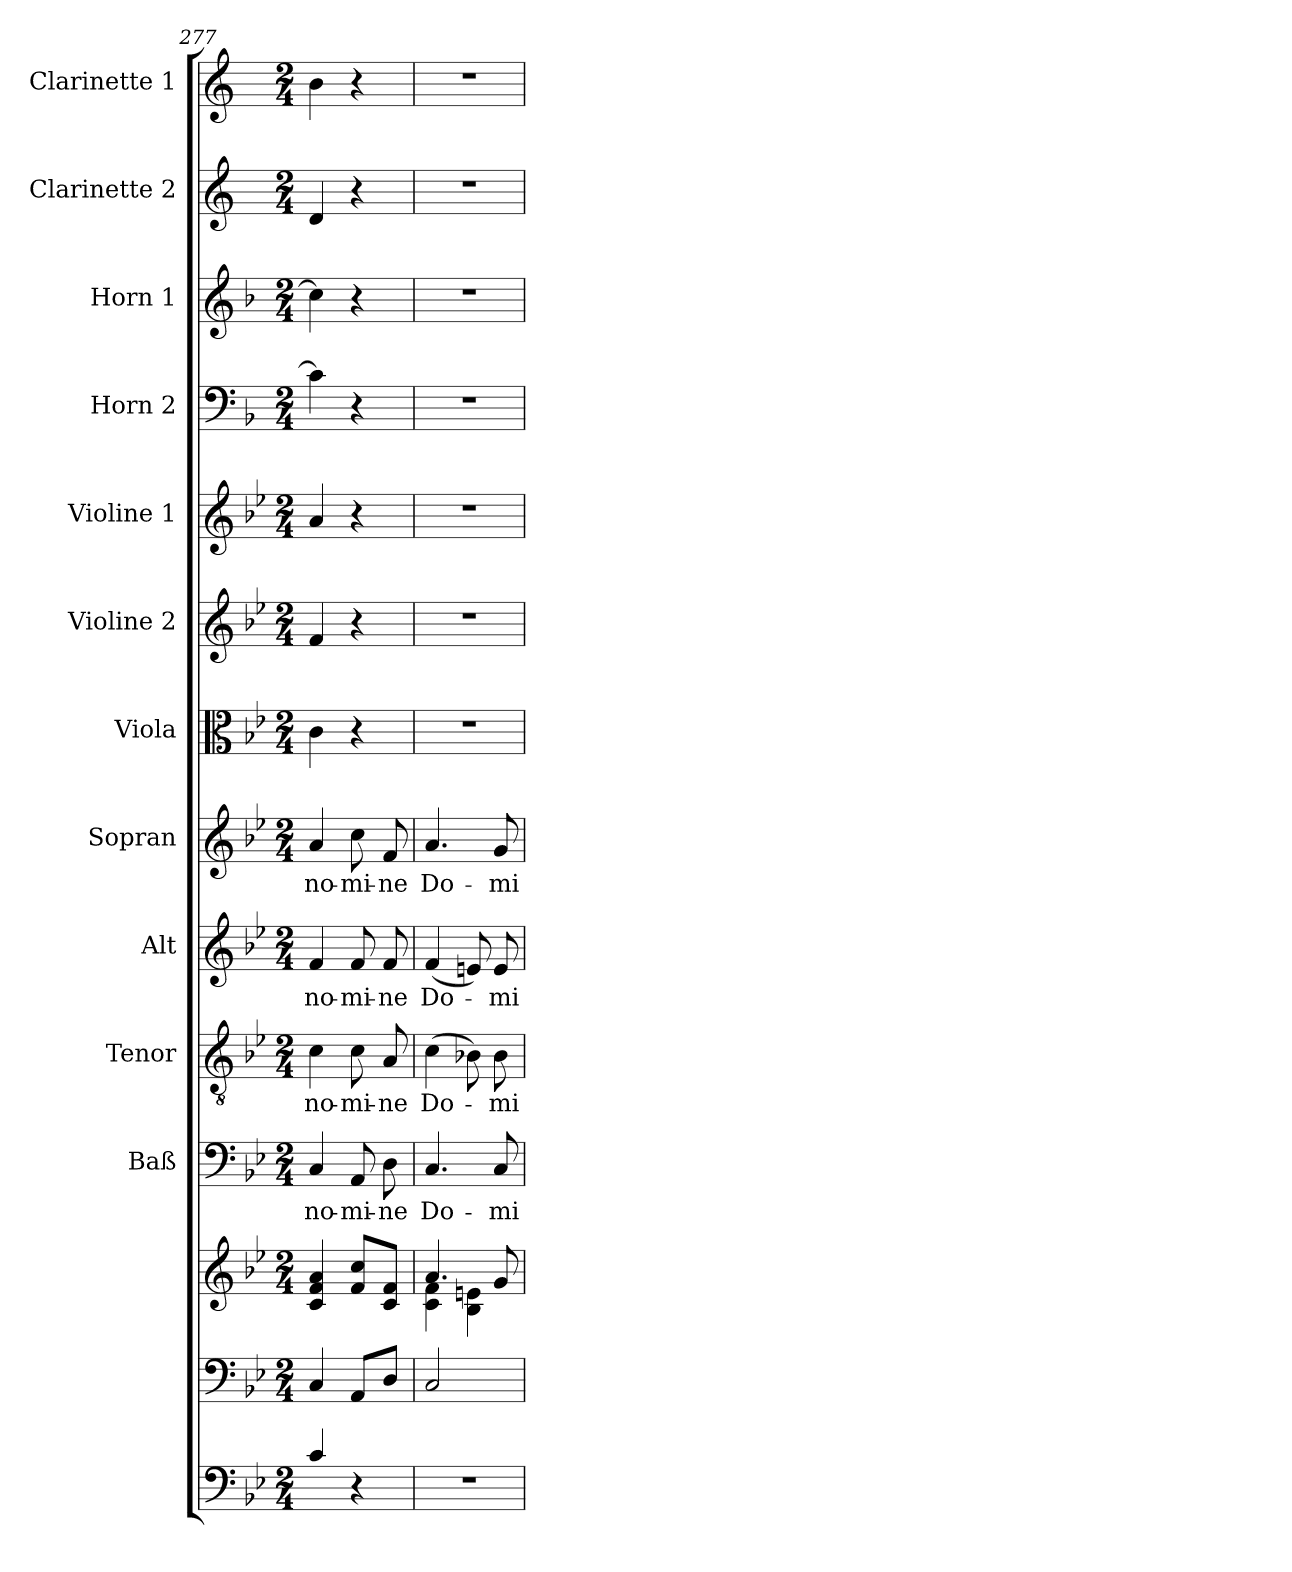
**kern	**kern	**kern	**kern	**text	**kern	**text	**kern	**text	**kern	**text	**kern	**kern	**kern	**kern	**kern	**kern	**kern
*part13	*part12	*part12	*part11	*part11	*part10	*part10	*part9	*part9	*part8	*part8	*part7	*part6	*part5	*part4	*part3	*part2	*part1
*staff14	*staff13	*staff12	*staff11	*staff11	*staff10	*staff10	*staff9	*staff9	*staff8	*staff8	*staff7	*staff6	*staff5	*staff4	*staff3	*staff2	*staff1
*	*	*	*I"Baß	*	*I"Tenor	*	*I"Alt	*	*I"Sopran	*	*I"Viola	*I"Violine 2	*I"Violine 1	*I"Horn 2	*I"Horn 1	*I"Clarinette 2	*I"Clarinette 1
*	*	*	*I'Baß	*	*I'Ten	*	*I'Alt	*	*I'Sop	*	*I'Vla.	*I'Vln. 2	*I'Vln. 1	*I'Hrn. 2	*I'Hrn. 1	*	*
*clefF4	*clefF4	*clefG2	*clefF4	*	*clefGv2	*	*clefG2	*	*clefG2	*	*clefC3	*clefG2	*clefG2	*clefF4	*clefG2	*clefG2	*clefG2
*ITrd7c12	*	*	*	*	*	*	*	*	*	*	*	*	*	*ITrd4c7	*ITrd4c7	*ITrd1c2	*ITrd1c2
*k[b-e-]	*k[b-e-]	*k[b-e-]	*k[b-e-]	*	*k[b-e-]	*	*k[b-e-]	*	*k[b-e-]	*	*k[b-e-]	*k[b-e-]	*k[b-e-]	*k[b-e-]	*k[b-e-]	*k[b-e-]	*k[b-e-]
*B-:	*B-:	*B-:	*B-:	*	*B-:	*	*B-:	*	*B-:	*	*B-:	*B-:	*B-:	*B-:	*B-:	*B-:	*B-:
*M2/4	*M2/4	*M2/4	*M2/4	*	*M2/4	*	*M2/4	*	*M2/4	*	*M2/4	*M2/4	*M2/4	*M2/4	*M2/4	*M2/4	*M2/4
=277	=277	=277	=277	=277	=277	=277	=277	=277	=277	=277	=277	=277	=277	=277	=277	=277	=277
!	!	!	!	!LO:LY:b	!	!LO:LY:b	!	!LO:LY:b	!	!LO:LY:b	!	!	!	!	!	!	!
4C/	4C/	4c/ 4f/ 4a/	4C/	no-	4c\	no-	4f/	no-	4a/	no-	4c\	4f/	4a/	4F\]	4f\]	4c/	4a\
!	!	!	!	!LO:LY:b	!	!LO:LY:b	!	!LO:LY:b	!	!LO:LY:b	!	!	!	!	!	!	!
4r	8AA/L	8f/ 8cc/L	8AA/	-mi-	8c\	-mi-	8f/	-mi-	8cc\	-mi-	4r	4r	4r	4r	4r	4r	4r
!	!	!	!	!LO:LY:b	!	!LO:LY:b	!	!LO:LY:b	!	!LO:LY:b	!	!	!	!	!	!	!
.	8D/J	8c/ 8f/J	8D\	-ne	8A/	-ne	8f/	-ne	8f/	-ne	.	.	.	.	.	.	.
=278	=278	=278	=278	=278	=278	=278	=278	=278	=278	=278	=278	=278	=278	=278	=278	=278	=278
*	*	*^	*	*	*	*	*	*	*	*	*	*	*	*	*	*	*
!	!	!	!	!	!LO:LY:b	!	!LO:LY:b	!	!LO:LY:b	!	!LO:LY:b	!	!	!	!	!	!	!
2r	2C/	4.a/	4c\ 4f\	4.C/	Do-	(>4c\	Do-	(<4f/	Do-	4.a/	Do-	2r	2r	2r	2r	2r	2r	2r
.	.	.	4B-\ 4en\	.	.	8B-X\)	.	8en/)	.	.	.	.	.	.	.	.	.	.
!	!	!	!	!	!LO:LY:b	!	!LO:LY:b	!	!LO:LY:b	!	!LO:LY:b	!	!	!	!	!	!	!
.	.	8g/	.	8C/	-mi-	8B-\	-mi-	8e/	-mi-	8g/	-mi-	.	.	.	.	.	.	.
*	*	*v	*v	*	*	*	*	*	*	*	*	*	*	*	*	*	*	*
=	=	=	=	=	=	=	=	=	=	=	=	=	=	=	=	=	=
*-	*-	*-	*-	*-	*-	*-	*-	*-	*-	*-	*-	*-	*-	*-	*-	*-	*-
